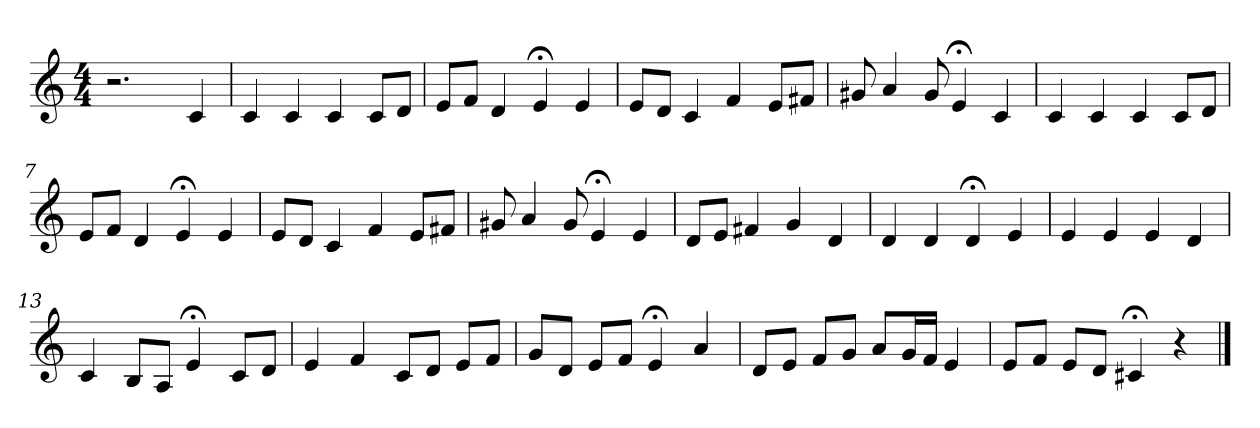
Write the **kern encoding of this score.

**kern
*part1
*staff1
*clefG2
*k[]
*C:
*M4/4
=1
2.r
4c
=2
4c
4c
4c
8c/L
8d/J
=3
8e/L
8f/J
4d
4e;<
4e
=4
8e/L
8d/J
4c
4f
8e/L
8f#X/J
=5
8g#X
4a
8g#
4e;<
4c
=6
4c
4c
4c
8c/L
8d/J
=7
8e/L
8f/J
4d
4e;<
4e
=8
8e/L
8d/J
4c
4f
8e/L
8f#X/J
=9
8g#X
4a
8g#
4e;<
4e
=10
8d/L
8e/J
4f#X
4g
4d
=11
4d
4d
4d;<
4e
=12
4e
4e
4e
4d
=13
4c
8B/L
8A/J
4e;<
8c/L
8d/J
=14
4e
4f
8c/L
8d/J
8e/L
8f/J
=15
8g/L
8d/J
8e/L
8f/J
4e;<
4a
=16
8d/L
8e/J
8f/L
8g/J
8a/L
16g/L
16f/JJ
4e
=17
8e/L
8f/J
8e/L
8d/J
4c#X;<
4r
==
*-
